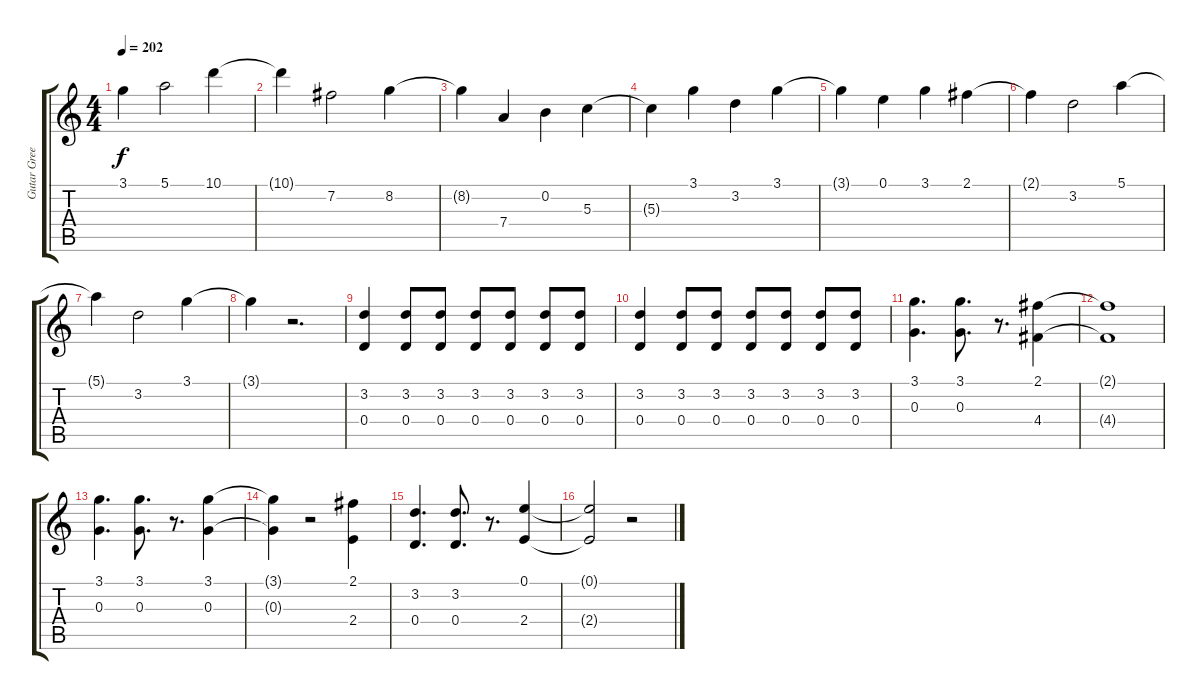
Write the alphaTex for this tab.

\track ("Gutar Green" "Gutar Gree") {instrument acousticguitarnylon}
\staff {score tabs}
\tuning (E4 B3 G3 D3 A2 E2) {hide}
\ts (4 4)
\tempo 202
\clef g2
\ks c
3.1.4{dy f} 5.1.2 10.1.4 |
10.1{t}.4 7.2.2 8.2.4 |
8.2{t}.4 7.4.4 0.2.4 5.3.4 |
5.3{t}.4 3.1.4 3.2.4 3.1.4 |
3.1{t}.4 0.1.4 3.1.4 2.1.4 |
2.1{t}.4 3.2.2 5.1.4 |
5.1{t}.4 3.2.2 3.1.4 |
3.1{t}.4 r.2{d} |
(3.2 0.4).4 (3.2 0.4).8 (3.2 0.4).8 (3.2 0.4).8 (3.2 0.4).8 (3.2 0.4).8 (3.2 0.4).8 |
(3.2 0.4).4 (3.2 0.4).8 (3.2 0.4).8 (3.2 0.4).8 (3.2 0.4).8 (3.2 0.4).8 (3.2 0.4).8 |
(3.1 0.3).4{d} (3.1 0.3).8{d} r.8{d} (2.1 4.4).4 |
(2.1{t} 4.4{t}).1 |
(3.1 0.3).4{d} (3.1 0.3).8{d} r.8{d} (3.1 0.3).4 |
(3.1{t} 0.3{t}).4 r.2 (2.1 2.4).4 |
(3.2 0.4).4{d} (3.2 0.4).8{d} r.8{d} (0.1 2.4).4 |
(0.1{t} 2.4{t}).2 r.2
